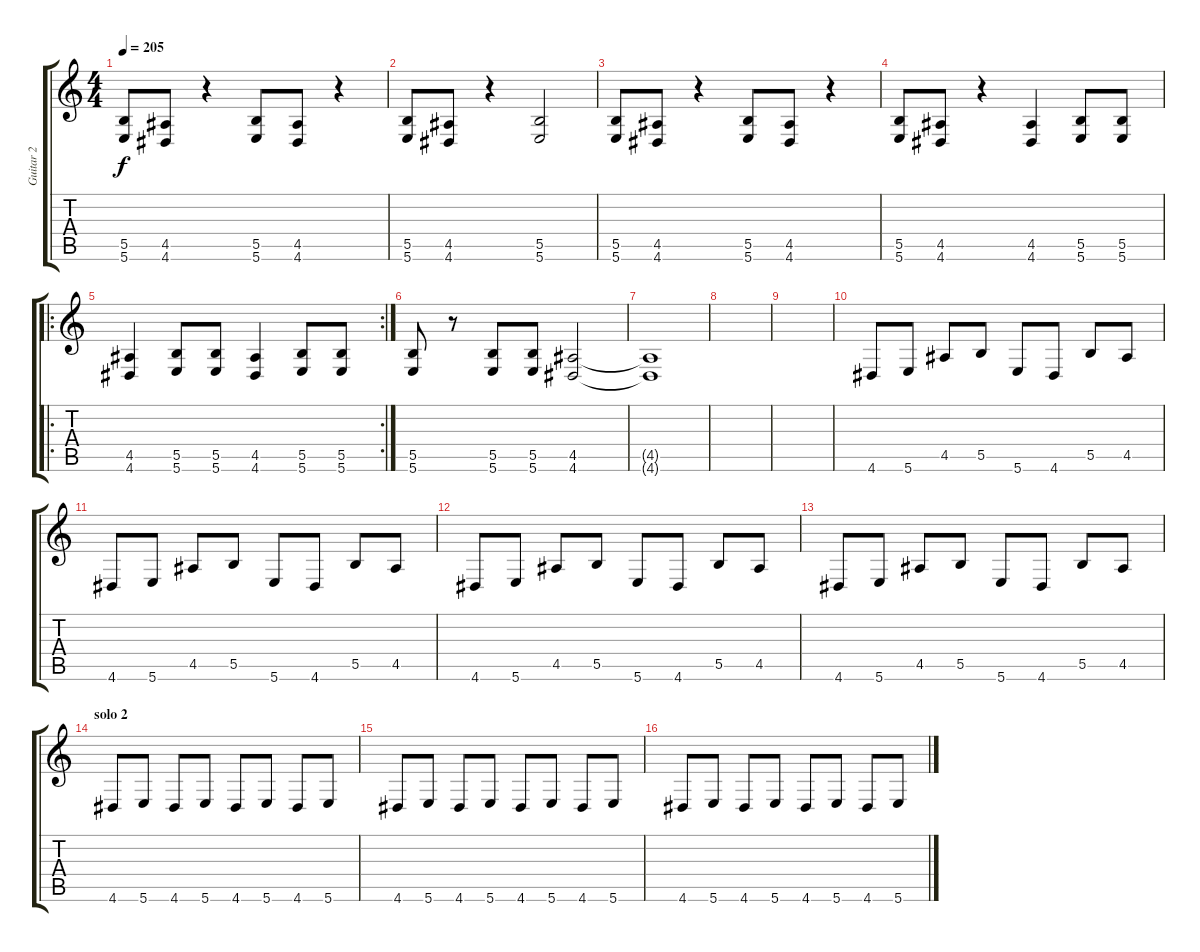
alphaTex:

\track ("Guitar 2" "Guitar 2") {instrument overdrivenguitar}
\staff {score tabs}
\tuning (Db4 Ab3 E3 B2 Gb2 B1) {hide}
\ts (4 4)
\tempo 205
\clef g2
\ks c
(5.5 5.6).8{dy f} (4.5 4.6).8 r.4 (5.5 5.6).8 (4.5 4.6).8 r.4 |
(5.5 5.6).8 (4.5 4.6).8 r.4 (5.5 5.6).2 |
(5.5 5.6).8 (4.5 4.6).8 r.4 (5.5 5.6).8 (4.5 4.6).8 r.4 |
(5.5 5.6).8 (4.5 4.6).8 r.4 (4.5 4.6).4 (5.5 5.6).8 (5.5 5.6).8 |
\ro
\rc 2
(4.5 4.6).4 (5.5 5.6).8 (5.5 5.6).8 (4.5 4.6).4 (5.5 5.6).8 (5.5 5.6).8 |
(5.5 5.6).8 r.8 (5.5 5.6).8 (5.5 5.6).8 (4.5 4.6).2 |
(4.5{t} 4.6{t}).1 |
|
|
4.6.8 5.6.8 4.5.8 5.5.8 5.6.8 4.6.8 5.5.8 4.5.8 |
4.6.8 5.6.8 4.5.8 5.5.8 5.6.8 4.6.8 5.5.8 4.5.8 |
4.6.8 5.6.8 4.5.8 5.5.8 5.6.8 4.6.8 5.5.8 4.5.8 |
4.6.8 5.6.8 4.5.8 5.5.8 5.6.8 4.6.8 5.5.8 4.5.8 |
\section ("" "solo 2")
4.6.8 5.6.8 4.6.8 5.6.8 4.6.8 5.6.8 4.6.8 5.6.8 |
4.6.8 5.6.8 4.6.8 5.6.8 4.6.8 5.6.8 4.6.8 5.6.8 |
4.6.8 5.6.8 4.6.8 5.6.8 4.6.8 5.6.8 4.6.8 5.6.8
